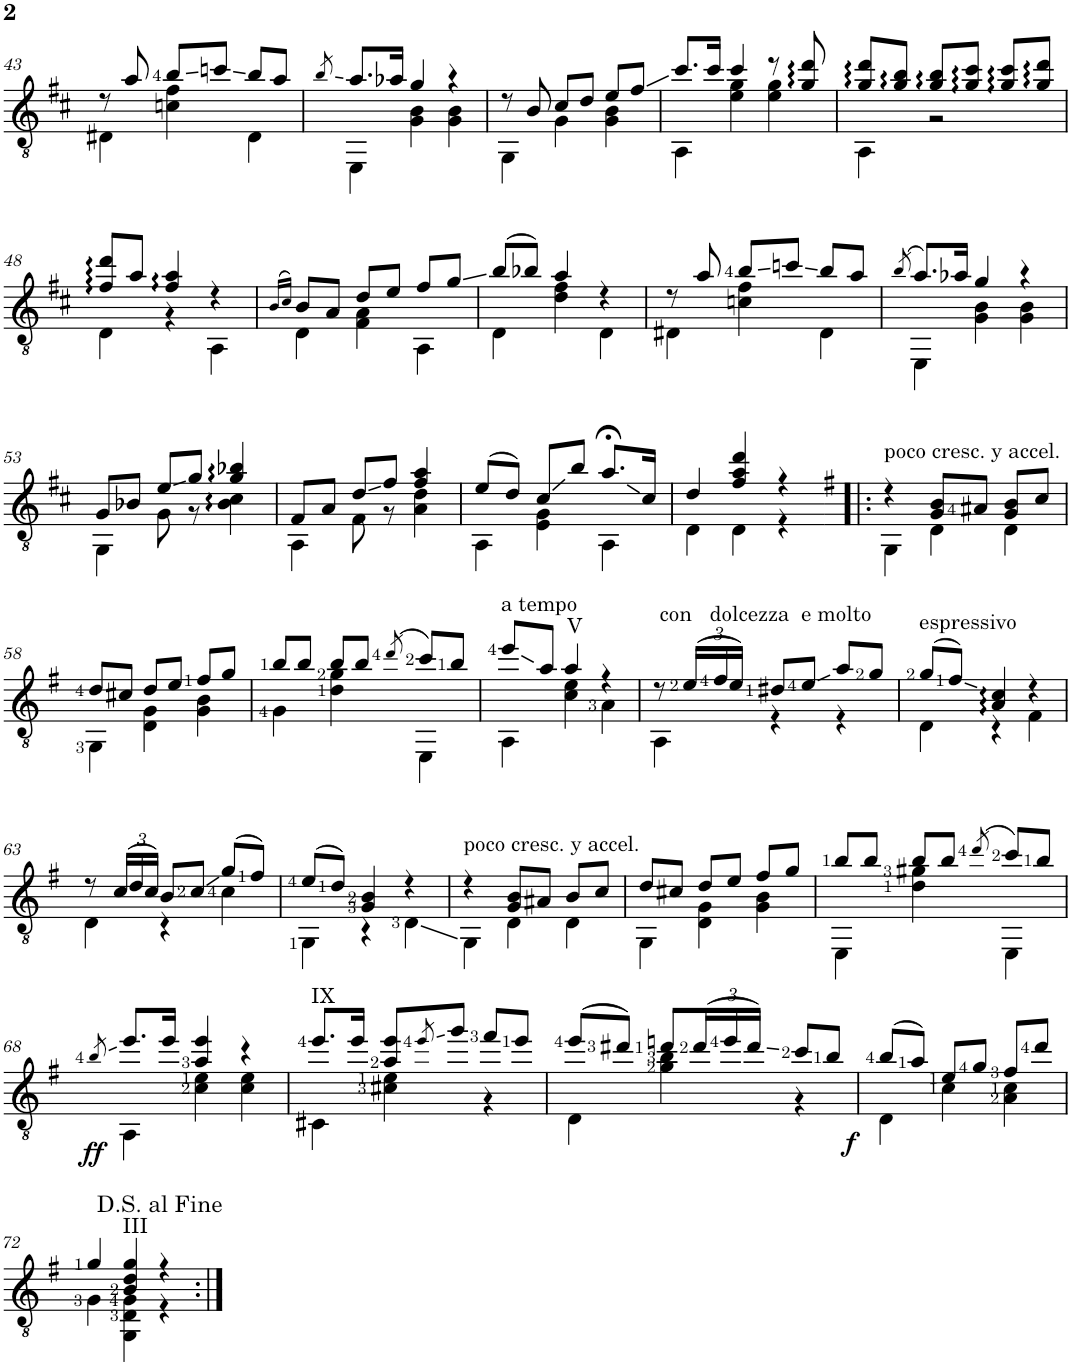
**kern	**dynam
*part1	*part1
*staff1	*staff1
*I"Classical Guitar	*
*I'Guit.	*
!!LO:PB:g=z
*clefGv2	*
*k[f#c#]	*
*D:	*
*M3/4	*
=43	=43
*^	*
8r	4D#X\	.
8a/	.	.
8b/L	4cn\ 4f#\	.
8ccn/J	.	.
8b/L	4D#\	.
8a/J	.	.
=44	=44	=44
8qb/	.	.
8.a/L	4EE\	.
16a-X/Jk	.	.
4g/	4G\ 4B\	.
4r	4G\ 4B\	.
=45	=45	=45
8r	4GG\	.
8B/	.	.
8c#/L	4G\	.
8d/J	.	.
8e/L	4G\ 4B\	.
8f#/J	.	.
=46	=46	=46
8.cc#/L	4AA\	.
16cc#/Jk	.	.
4cc#/	4e\ 4g\	.
8r	4e\ 4g\	.
8g/ 8dd/	.	.
=47	=47	=47
8g/ 8dd/L	4AA\	.
8g/ 8b/J	.	.
8g/ 8b/L	2r	.
8g/ 8cc#/J	.	.
8g/ 8cc#/L	.	.
8g/ 8dd/J	.	.
!!LO:LB:g=z	!!
=48	=48	=48
8f#/ 8dd/L	4D\	.
8a/J	.	.
4f#/ 4a/	4r	.
4r	4AA\	.
=49	=49	=49
(16qB/LL	.	.
16qc#/JJ)	.	.
8B/L	4D\	.
8A/J	.	.
8d/L	4F#\ 4A\	.
8e/J	.	.
8f#/L	4AA\	.
8g/J	.	.
=50	=50	=50
(8b/L	4D\	.
8b-X/J)	.	.
4a/	4d\ 4f#\	.
4r	4D\	.
=51	=51	=51
8r	4D#X\	.
8a/	.	.
8b/L	4cn\ 4f#\	.
8ccn/J	.	.
8b/L	4D#\	.
8a/J	.	.
=52	=52	=52
(8qb/	.	.
8.a/L)	4EE\	.
16a-X/Jk	.	.
4g/	4G\ 4B\	.
4r	4G\ 4B\	.
!!LO:LB:g=z	!!
=53	=53	=53
8G/L	4GG\	.
8B-X/J	.	.
8e/L	8G\	.
8g/J	8r	.
4g/ 4b-X/	4B-\ 4c#\	.
=54	=54	=54
8F#/L	4AA\	.
8A/J	.	.
8d/L	8F#\	.
8f#/J	8r	.
4f#/ 4a/	4A\ 4d\	.
=55	=55	=55
(8e/L	4AA\	.
8d/J)	.	.
8c#/L	4E\ 4G\	.
8b/J	.	.
8.a;</L	4AA\	.
16c#/Jk	.	.
=56	=56	=56
4d/	4D\	.
4f#/ 4a/ 4dd/	4D\	.
4r	4r	.
=57!|:	=57!|:	=57!|:
*k[f#]	*	*
*G:	*	*
!LO:TX:a:t=poco cresc. y accel.	!	!
4r	4GG\	.
8G/ 8B/L	4D\	.
8A#X/J	.	.
8G/ 8B/L	4D\	.
8c/J	.	.
!!LO:LB:g=z	!!
=58	=58	=58
8d/L	4GG\	.
8c#X/J	.	.
8d/L	4D\ 4G\	.
8e/J	.	.
8f#/L	4G\ 4B\	.
8g/J	.	.
=59	=59	=59
8b/L	4G\	.
8b/J	.	.
8b/L	4d\ 4g\	.
8b/J	.	.
(8qdd/	.	.
8cc/L)	4EE\	.
8b/J	.	.
=60	=60	=60
!LO:TX:a:t=a tempo	!	!
8ee/L	4AA\	.
8a/J	.	.
!LO:TX:a:t=V	!	!
4a/	4c\ 4e\	.
4r	4A\	.
=61	=61	=61
!LO:TX:a:t=con   dolcezza  e molto	!	!
8r	4AA\	.
*Xbrackettup	*	*
(24e/LL	.	.
24f#/	.	.
24e/JJ)	.	.
8d#X/L	4r	.
8e/J	.	.
8a/L	4r	.
8g/J	.	.
=62	=62	=62
!LO:TX:a:t=espressivo	!	!
(8g/L	4D\	.
8f#/J)	.	.
4A/ 4c/	4r	.
4r	4F#\	.
!!LO:LB:g=z	!!
=63	=63	=63
8r	4D\	.
(24c/LL	.	.
24d/	.	.
24c/JJ)	.	.
8B/L	4r	.
8c/J	.	.
(8g/L	4c\	.
8f#/J)	.	.
=64	=64	=64
(8e/L	4GG\	.
8d/J)	.	.
4G/ 4B/	4r	.
4r	4D\	.
=65	=65	=65
!LO:TX:a:t=poco cresc. y accel.	!	!
4r	4GG\	.
8G/ 8B/L	4D\	.
8A#X/J	.	.
8B/L	4D\	.
8c/J	.	.
=66	=66	=66
8d/L	4GG\	.
8c#X/J	.	.
8d/L	4D\ 4G\	.
8e/J	.	.
8f#/L	4G\ 4B\	.
8g/J	.	.
=67	=67	=67
8b/L	4EE\	.
8b/J	.	.
8b/L	4d\ 4g#X\	.
8b/J	.	.
(8qdd/	.	.
8cc/L)	4EE\	.
8b/J	.	.
!!LO:LB:g=z	!!
=68	=68	=68
8qb/	.	.
!	!	!LO:DY:b
8.ee/L	4AA\	ff
16ee/Jk	.	.
4a/ 4ee/	4c\ 4e\	.
4r	4c\ 4e\	.
=69	=69	=69
!LO:TX:a:t=IX	!	!
8.ee/L	4C#X\	.
16ee/Jk	.	.
8a/ 8ee/L	4c#X\ 4e\	.
8qee/	.	.
8gg/J	.	.
8ff#/L	4r	.
8ee/J	.	.
=70	=70	=70
(8ee/L	4D\	.
8dd#X/J)	.	.
8ddn/L	4g\ 4b\	.
(24dd/L	.	.
24ee/	.	.
24dd/JJ)	.	.
8cc/L	4r	.
8b/J	.	.
=71	=71	=71
!	!	!LO:DY:b
(8b/L	4D\	f
8a/J)	.	.
8e/L	4c\	.
8g/J	.	.
8f#/L	4A\ 4c\	.
8dd/J	.	.
!!LO:LB:g=z	!!
=72	=72	=72
4g/	4G\	.
!LO:TX:a:t=III	!	!
4B/ 4d/ 4g/	4GG\ 4D\ 4G\	.
4r	4r	.
*v	*v	*
=:|!	=:|!
*-	*-
